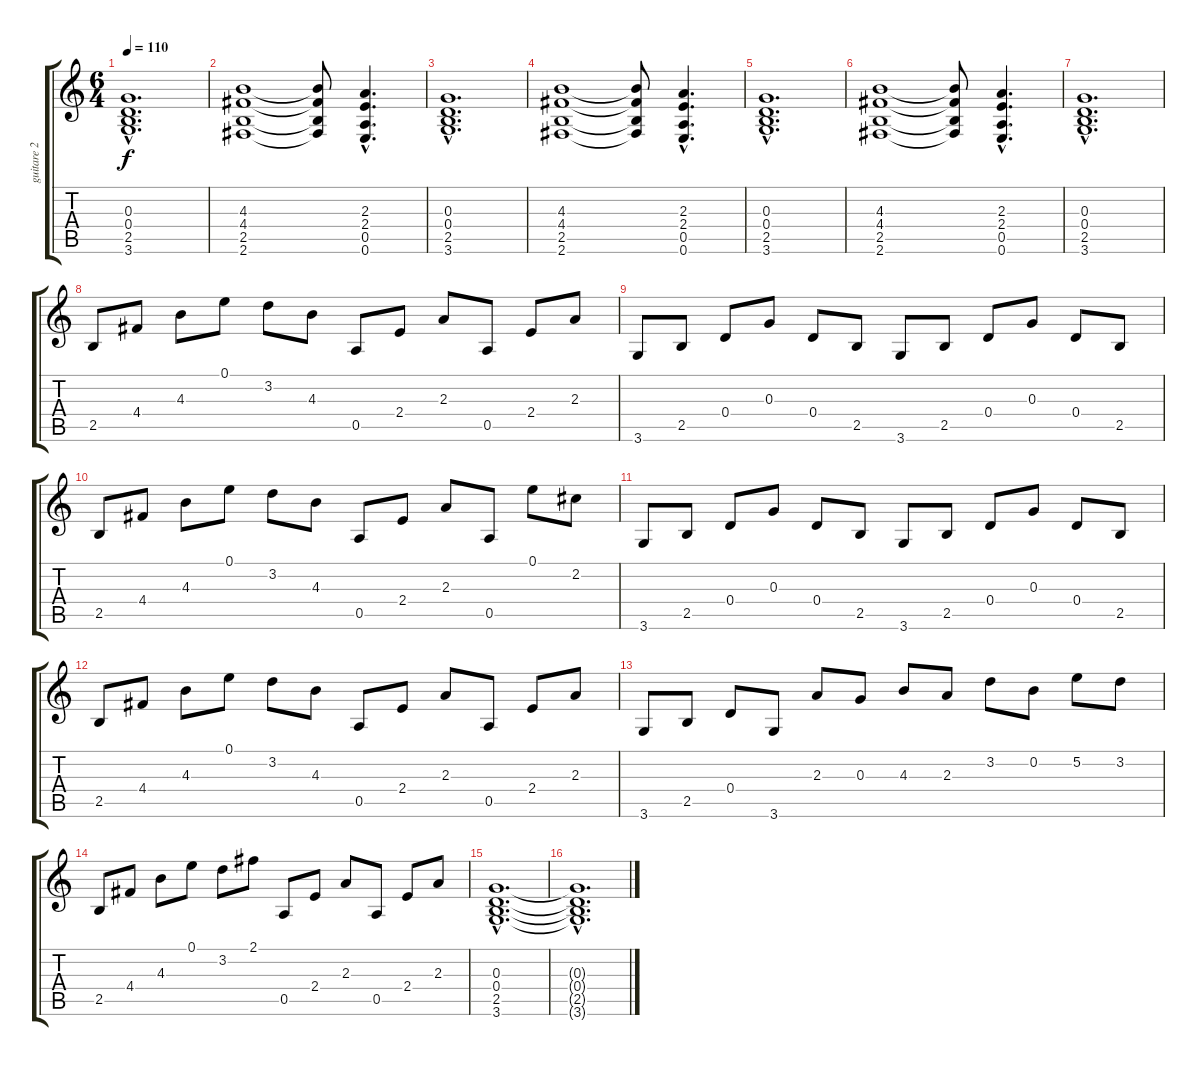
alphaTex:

\track ("guitare 2" "guitare 2") {instrument overdrivenguitar}
\staff {score tabs}
\tuning (E4 B3 G3 D3 A2 E2) {hide}
\ts (6 4)
\tempo 110
\clef g2
\ks c
(0.3{hac} 0.4{hac} 2.5{hac} 3.6{hac}).1{d dy f} |
(4.3 4.4 2.5 2.6).1 (4.3{t} 4.4{t} 2.5{t} 2.6{t}).8 (2.3{hac} 2.4{hac} 0.5{hac} 0.6{hac}).4{d} |
(0.3{hac} 0.4{hac} 2.5{hac} 3.6{hac}).1{d} |
(4.3 4.4 2.5 2.6).1 (4.3{t} 4.4{t} 2.5{t} 2.6{t}).8 (2.3{hac} 2.4{hac} 0.5{hac} 0.6{hac}).4{d} |
(0.3{hac} 0.4{hac} 2.5{hac} 3.6{hac}).1{d} |
(4.3 4.4 2.5 2.6).1 (4.3{t} 4.4{t} 2.5{t} 2.6{t}).8 (2.3{hac} 2.4{hac} 0.5{hac} 0.6{hac}).4{d} |
(0.3{hac} 0.4{hac} 2.5{hac} 3.6{hac}).1{d} |
2.5.8{instrument electricguitarclean} 4.4.8 4.3.8 0.1.8 3.2.8 4.3.8 0.5.8 2.4.8 2.3.8 0.5.8 2.4.8 2.3.8 |
3.6.8 2.5.8 0.4.8 0.3.8 0.4.8 2.5.8 3.6.8 2.5.8 0.4.8 0.3.8 0.4.8 2.5.8 |
2.5.8 4.4.8 4.3.8 0.1.8 3.2.8 4.3.8 0.5.8 2.4.8 2.3.8 0.5.8 0.1.8 2.2.8 |
3.6.8 2.5.8 0.4.8 0.3.8 0.4.8 2.5.8 3.6.8 2.5.8 0.4.8 0.3.8 0.4.8 2.5.8 |
2.5.8 4.4.8 4.3.8 0.1.8 3.2.8 4.3.8 0.5.8 2.4.8 2.3.8 0.5.8 2.4.8 2.3.8 |
3.6.8 2.5.8 0.4.8 3.6.8 2.3.8 0.3.8 4.3.8 2.3.8 3.2.8 0.2.8 5.2.8 3.2.8 |
2.5.8 4.4.8 4.3.8 0.1.8 3.2.8 2.1.8 0.5.8 2.4.8 2.3.8 0.5.8 2.4.8 2.3.8 |
(0.3{hac} 0.4{hac} 2.5{hac} 3.6{hac}).1{d instrument overdrivenguitar} |
(0.3{hac t} 0.4{hac t} 2.5{hac t} 3.6{hac t}).1{d}
